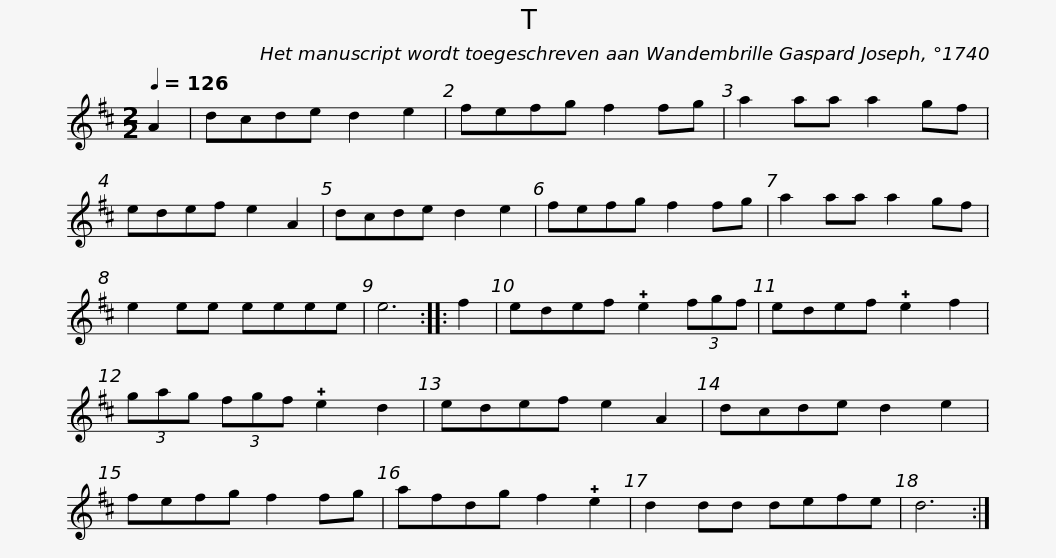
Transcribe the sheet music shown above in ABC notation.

X:1
L:1/8
Q:1/4=126
M:2/2
I:linebreak $
K:D
V:1 treble
V:1
 A2 | dcde d2 e2 | fefg f2 fg | a2 aa a2 gf | edef e2 A2 |$ %5
 dcde d2 e2 | fefg f2 fg | a2 aa a2 gf | e2 ee eeee | e6 ::$ %10
 f2 | edef !plus!e2 (3fgf | edef !plus!e2 f2 | (3gag (3fgf !plus!e2 d2 | edef e2 A2 |$ %15
 dcde d2 e2 | fefg f2 fg | afdg f2 !plus!e2 | d2 dd defe | d6 :| %20
